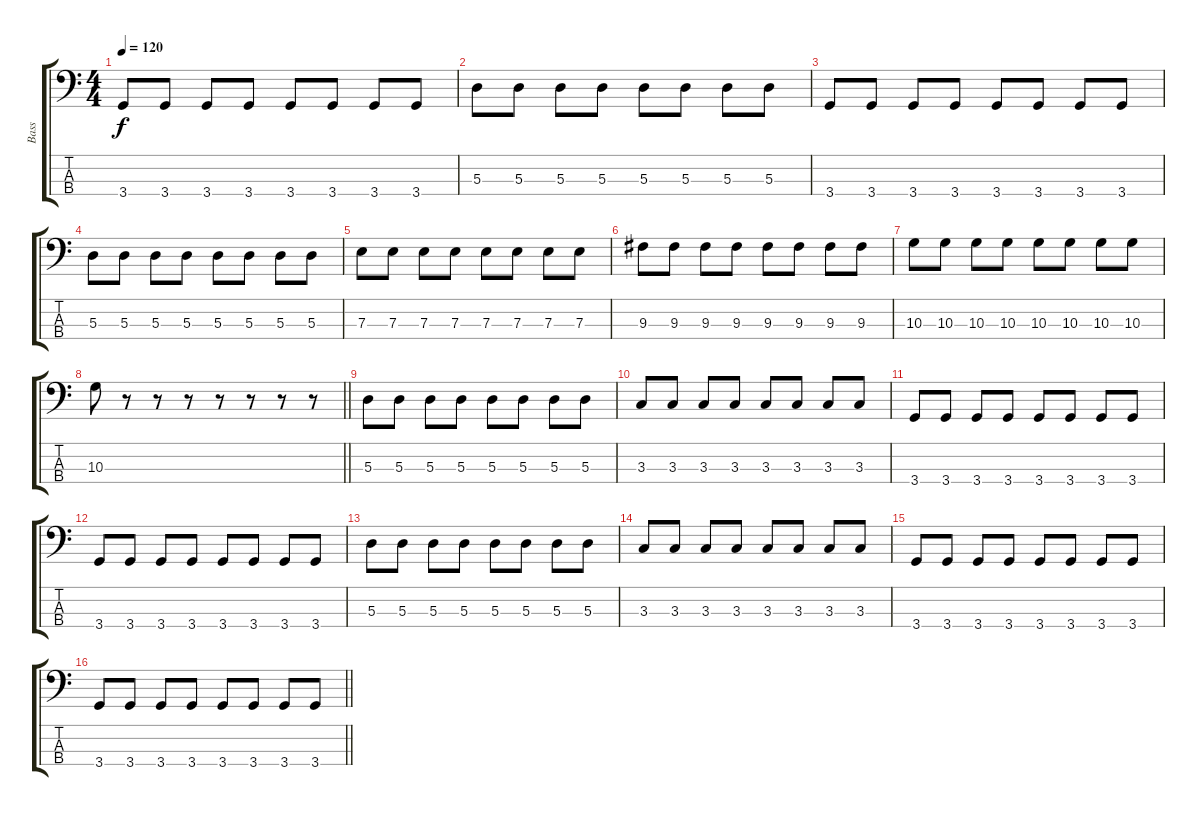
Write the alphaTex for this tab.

\track ("Bass" "Bass") {instrument electricbassfinger}
\staff {score tabs}
\tuning (G2 D2 A1 E1) {hide}
\ts (4 4)
\tempo 120
\clef f4
\ks c
3.4.8{dy f} 3.4.8 3.4.8 3.4.8 3.4.8 3.4.8 3.4.8 3.4.8 |
5.3.8 5.3.8 5.3.8 5.3.8 5.3.8 5.3.8 5.3.8 5.3.8 |
3.4.8 3.4.8 3.4.8 3.4.8 3.4.8 3.4.8 3.4.8 3.4.8 |
5.3.8 5.3.8 5.3.8 5.3.8 5.3.8 5.3.8 5.3.8 5.3.8 |
7.3.8 7.3.8 7.3.8 7.3.8 7.3.8 7.3.8 7.3.8 7.3.8 |
9.3.8 9.3.8 9.3.8 9.3.8 9.3.8 9.3.8 9.3.8 9.3.8 |
10.3.8 10.3.8 10.3.8 10.3.8 10.3.8 10.3.8 10.3.8 10.3.8 |
\barLineRight lightlight
10.3.8 r.8 r.8 r.8 r.8 r.8 r.8 r.8 |
5.3.8 5.3.8 5.3.8 5.3.8 5.3.8 5.3.8 5.3.8 5.3.8 |
3.3.8 3.3.8 3.3.8 3.3.8 3.3.8 3.3.8 3.3.8 3.3.8 |
3.4.8 3.4.8 3.4.8 3.4.8 3.4.8 3.4.8 3.4.8 3.4.8 |
3.4.8 3.4.8 3.4.8 3.4.8 3.4.8 3.4.8 3.4.8 3.4.8 |
5.3.8 5.3.8 5.3.8 5.3.8 5.3.8 5.3.8 5.3.8 5.3.8 |
3.3.8 3.3.8 3.3.8 3.3.8 3.3.8 3.3.8 3.3.8 3.3.8 |
3.4.8 3.4.8 3.4.8 3.4.8 3.4.8 3.4.8 3.4.8 3.4.8 |
\barLineRight lightlight
3.4.8 3.4.8 3.4.8 3.4.8 3.4.8 3.4.8 3.4.8 3.4.8
